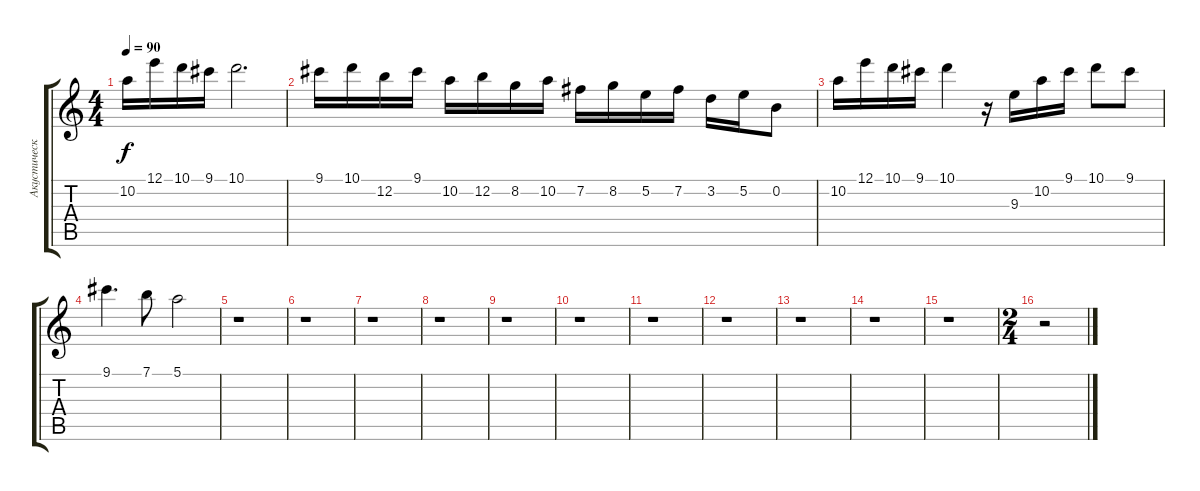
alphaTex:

\track ("Акустическая гитара" "Акустическ") {instrument acousticguitarnylon}
\staff {score tabs}
\tuning (E4 B3 G3 D3 A2 E2) {hide}
\ts (4 4)
\tempo 90
\clef g2
\ks c
10.2.16{dy f} 12.1.16 10.1.16 9.1.16 10.1.2{d} |
9.1.16 10.1.16 12.2.16 9.1.16 10.2.16 12.2.16 8.2.16 10.2.16 7.2.16 8.2.16 5.2.16 7.2.16 3.2.16 5.2.16 0.2.8 |
10.2.16 12.1.16 10.1.16 9.1.16 10.1.4 r.16 9.3.16 10.2.16 9.1.16 10.1.8 9.1.8 |
9.1.4{d} 7.1.8 5.1.2 |
r.1 |
r.1 |
r.1 |
r.1 |
r.1 |
r.1 |
r.1 |
r.1 |
r.1 |
r.1 |
r.1 |
\ts (2 4)
r.2
